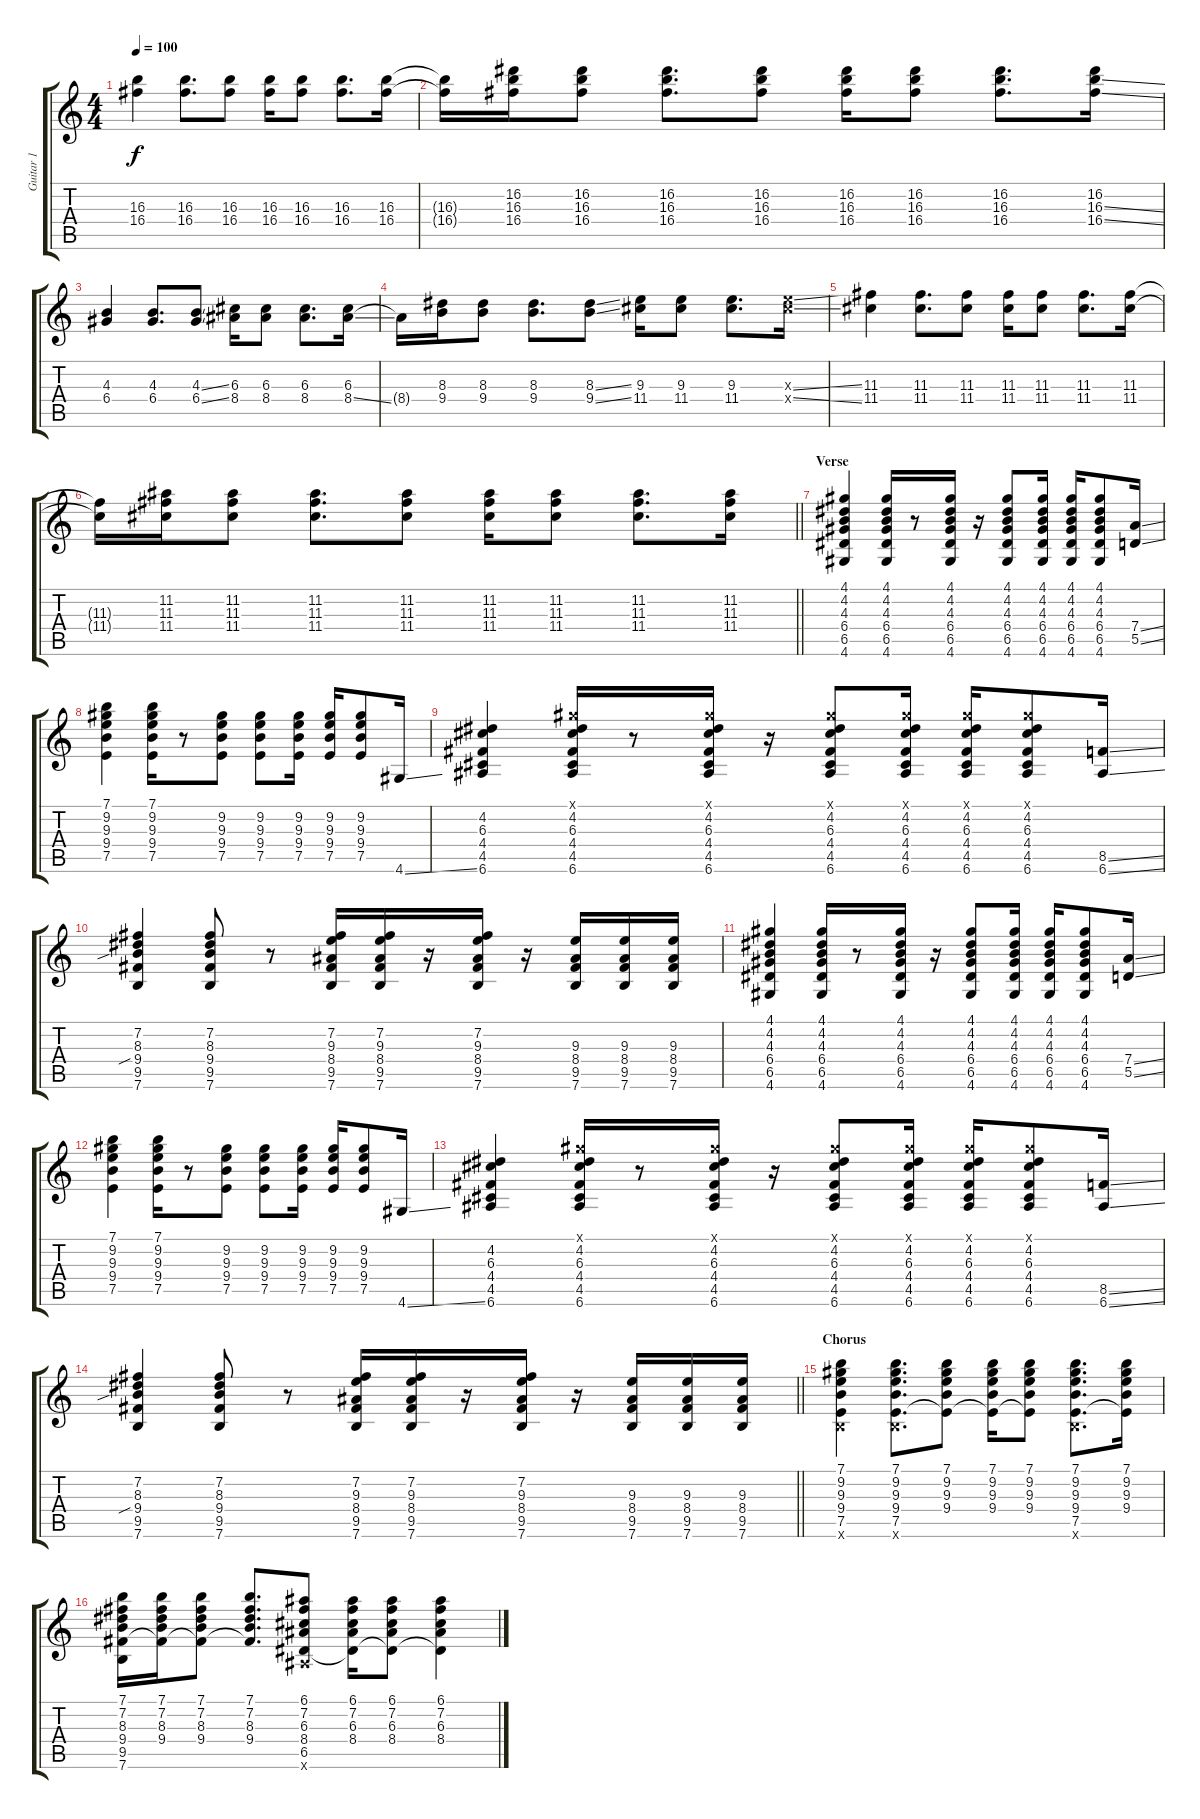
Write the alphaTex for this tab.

\track ("Guitar 1" "Guitar 1") {instrument electricguitarjazz}
\staff {score tabs}
\tuning (E4 B3 G3 D3 A2 E2) {hide}
\ts (4 4)
\tempo 100
\clef g2
\ks c
(16.3 16.4).4{dy f} (16.3 16.4).8{d} (16.3 16.4).8 (16.3 16.4).16 (16.3 16.4).8 (16.3 16.4).8{d} (16.3 16.4).16 |
(16.3{t} 16.4{t}).16 (16.2 16.3 16.4).16 (16.2 16.3 16.4).8 (16.2 16.3 16.4).8{d} (16.2 16.3 16.4).8 (16.2 16.3 16.4).16 (16.2 16.3 16.4).8 (16.2 16.3 16.4).8{d} (16.2 16.3{ss} 16.4{ss}).16 |
(4.3 6.4).4 (4.3 6.4).8{d} (4.3{ss} 6.4{ss}).8 (6.3 8.4).16 (6.3 8.4).8 (6.3 8.4).8{d} (6.3 8.4{ss}).16 |
8.4{t}.16 (8.3 9.4).16 (8.3 9.4).8 (8.3 9.4).8{d} (8.3{ss} 9.4{ss}).8 (9.3 11.4).16 (9.3 11.4).8 (9.3 11.4).8{d} (9.3{ss x} 11.4{ss x}).16 |
(11.3 11.4).4 (11.3 11.4).8{d} (11.3 11.4).8 (11.3 11.4).16 (11.3 11.4).8 (11.3 11.4).8{d} (11.3 11.4).16 |
\barLineRight lightlight
(11.3{t} 11.4{t}).16 (11.2 11.3 11.4).16 (11.2 11.3 11.4).8 (11.2 11.3 11.4).8{d} (11.2 11.3 11.4).8 (11.2 11.3 11.4).16 (11.2 11.3 11.4).8 (11.2 11.3 11.4).8{d} (11.2 11.3 11.4).16 |
\section ("" "Verse")
(4.1 4.2 4.3 6.4 6.5 4.6).4 (4.1 4.2 4.3 6.4 6.5 4.6).16 r.8 (4.1 4.2 4.3 6.4 6.5 4.6).16 r.16 (4.1 4.2 4.3 6.4 6.5 4.6).8 (4.1 4.2 4.3 6.4 6.5 4.6).16 (4.1 4.2 4.3 6.4 6.5 4.6).16 (4.1 4.2 4.3 6.4 6.5 4.6).8 (7.4{ss} 5.5{ss}).16 |
(7.1 9.2 9.3 9.4 7.5).4 (7.1 9.2 9.3 9.4 7.5).16 r.8 (9.2 9.3 9.4 7.5).8 (9.2 9.3 9.4 7.5).8 (9.2 9.3 9.4 7.5).16 (9.2 9.3 9.4 7.5).16 (9.2 9.3 9.4 7.5).8 4.6{ss}.16 |
(4.2 6.3 4.4 4.5 6.6).4 (4.1{x} 4.2 6.3 4.4 4.5 6.6).16 r.8 (4.1{x} 4.2 6.3 4.4 4.5 6.6).16 r.16 (4.1{x} 4.2 6.3 4.4 4.5 6.6).8 (4.1{x} 4.2 6.3 4.4 4.5 6.6).16 (4.1{x} 4.2 6.3 4.4 4.5 6.6).16 (4.1{x} 4.2 6.3 4.4 4.5 6.6).8 (8.5{ss} 6.6{ss}).16 |
(7.2 8.3 9.4{sib} 9.5 7.6).4 (7.2 8.3 9.4 9.5 7.6).8 r.8 (7.2 9.3 8.4 9.5 7.6).16 (7.2 9.3 8.4 9.5 7.6).16 r.16 (7.2 9.3 8.4 9.5 7.6).16 r.16 (9.3 8.4 9.5 7.6).16 (9.3 8.4 9.5 7.6).16 (9.3 8.4 9.5 7.6).16 |
(4.1 4.2 4.3 6.4 6.5 4.6).4 (4.1 4.2 4.3 6.4 6.5 4.6).16 r.8 (4.1 4.2 4.3 6.4 6.5 4.6).16 r.16 (4.1 4.2 4.3 6.4 6.5 4.6).8 (4.1 4.2 4.3 6.4 6.5 4.6).16 (4.1 4.2 4.3 6.4 6.5 4.6).16 (4.1 4.2 4.3 6.4 6.5 4.6).8 (7.4{ss} 5.5{ss}).16 |
(7.1 9.2 9.3 9.4 7.5).4 (7.1 9.2 9.3 9.4 7.5).16 r.8 (9.2 9.3 9.4 7.5).8 (9.2 9.3 9.4 7.5).8 (9.2 9.3 9.4 7.5).16 (9.2 9.3 9.4 7.5).16 (9.2 9.3 9.4 7.5).8 4.6{ss}.16 |
(4.2 6.3 4.4 4.5 6.6).4 (4.1{x} 4.2 6.3 4.4 4.5 6.6).16 r.8 (4.1{x} 4.2 6.3 4.4 4.5 6.6).16 r.16 (4.1{x} 4.2 6.3 4.4 4.5 6.6).8 (4.1{x} 4.2 6.3 4.4 4.5 6.6).16 (4.1{x} 4.2 6.3 4.4 4.5 6.6).16 (4.1{x} 4.2 6.3 4.4 4.5 6.6).8 (8.5{ss} 6.6{ss}).16 |
\barLineRight lightlight
(7.2 8.3 9.4{sib} 9.5 7.6).4 (7.2 8.3 9.4 9.5 7.6).8 r.8 (7.2 9.3 8.4 9.5 7.6).16 (7.2 9.3 8.4 9.5 7.6).16 r.16 (7.2 9.3 8.4 9.5 7.6).16 r.16 (9.3 8.4 9.5 7.6).16 (9.3 8.4 9.5 7.6).16 (9.3 8.4 9.5 7.6).16 |
\section ("" "Chorus")
(7.1 9.2 9.3 9.4 7.5 7.6{x}).4 (7.1 9.2 9.3 9.4 7.5 7.6{x}).8{d} (7.1 9.2 9.3 9.4 7.5{t}).8 (7.1 9.2 9.3 9.4 7.5{t}).16 (7.1 9.2 9.3 9.4 7.5{t}).8 (7.1 9.2 9.3 9.4 7.5 7.6{x}).8{d} (7.1 9.2 9.3 9.4 7.5{t}).16 |
(7.1 7.2 8.3 9.4 9.5 7.6).16 (7.1 7.2 8.3 9.4 9.5{t}).16 (7.1 7.2 8.3 9.4 9.5{t}).8 (7.1 7.2 8.3 9.4 9.5{t}).8{d} (6.1 7.2 6.3 8.4 6.5 6.6{x}).8 (6.1 7.2 6.3 8.4 6.5{t}).16 (6.1 7.2 6.3 8.4 6.5{t}).8 (6.1 7.2 6.3 8.4 6.5{t}).4
